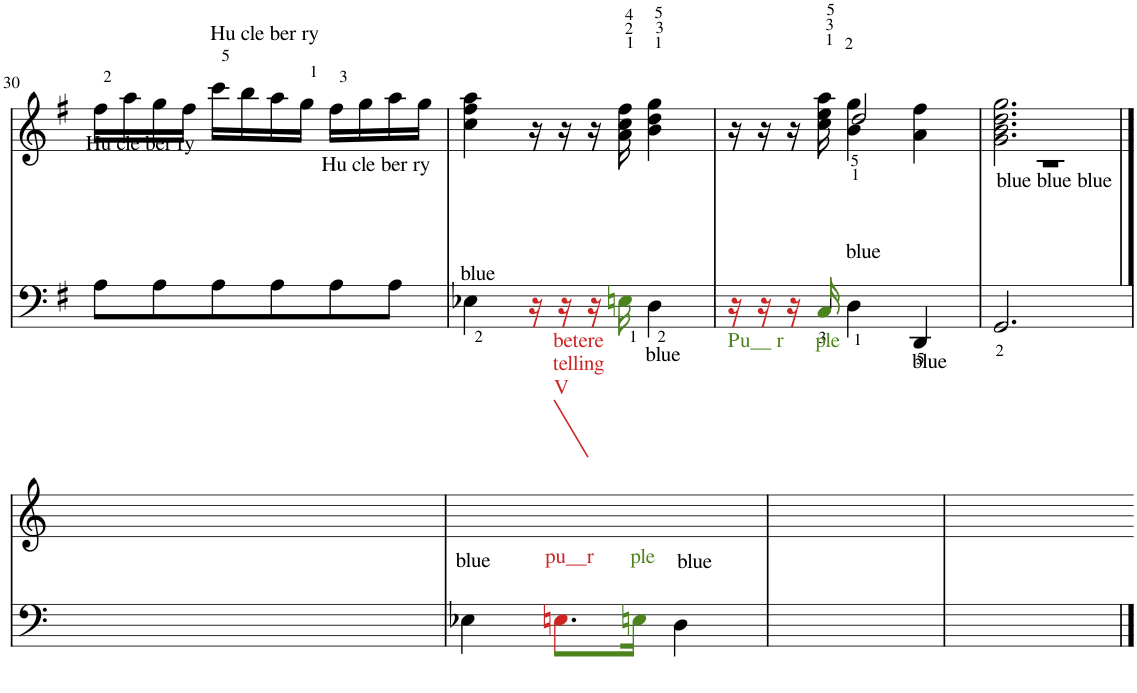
**kern	**kern
*part1	*part1
*staff2	*staff1
*I"Piano	*
*I'Pno.	*
!!LO:PB:g=z
*clefF4	*clefG2
*k[f#]	*k[f#]
*M3/4	*M3/4
=30	=30
!	!LO:TX:a:t=Hu cle ber ry
8A\L	16ff#\LL
.	16aa\
8A\	16gg\
.	16ff#\JJ
!	!LO:TX:a:t=Hu cle ber ry
8A\	16ccc\LL
.	16bb\
8A\	16aa\
.	16gg\JJ
!	!LO:TX:b:t=Hu cle ber ry
8A\	16ff#\LL
.	16gg\
8A\J	16aa\
.	16gg\JJ
=31	=31
!	!LO:TX:b:t=blue
4E-X\	4cc\ 4ff#\ 4aa\
!LO:TX:b:color=#CE2424:t=betere	!
!LO:TX:b:t=telling	!
16r	16r
16r	16r
16r	16r
16Eni\	16a\ 16cc\ 16ff#\
!LO:TX:b:t=blue	!
4D\	4b\ 4dd\ 4gg\
=32	=32
*	*^
!LO:TX:b:color=#4C831C:t=Pu__ r      ple	!	!
16r	16r	4ryy
16r	16r	.
16r	16r	.
16Ci/	16cc\ 16ee\ 16aa\	.
!LO:TX:a:t=blue	!	!
4D<\	4b\ 4gg\	2dd/
!LO:TX:b:t=blue	!	!
4DD/	4a\ 4ff#\	.
=33	=33	=33
!	!LO:TX:b:t=blue blue blue	!
2.GG/	2.g\ 2.b\ 2.dd\ 2.gg\	2.r
!!LO:LB:g=z	!!
==34	==34	==34
*clefF4	*clefG2	*
*k[f#]	*k[f#]	*
8ryy	16ryy	8.ryy
.	16ryy	.
8ryy	16ryy	.
.	16ryy	8.ryy
8ryy	16ryy	.
.	16ryy	.
8ryy	16ryy	8.ryy
.	16ryy	.
8ryy	16ryy	.
.	16ryy	8.ryy
8ryy	16ryy	.
.	16ryy	.
*	*v	*v
=35	=35
!LO:TX:a:t=blue	!
4E-X\	4ryy
!	!LO:TX:a:color=#CE2424:t=V
!LO:TX:a:color=#CE2424:t=pu__r	!
8.Enj\L	8.ryy
!LO:TX:a:color=#4C831C:t=ple	!
16Eni\Jk	16ryy
!LO:TX:a:t=blue	!
4D\	4ryy
=36	=36
2.ryy	2.ryy
=37	=37
2.ryy	2.ryy
=-	=-
*-	*-
